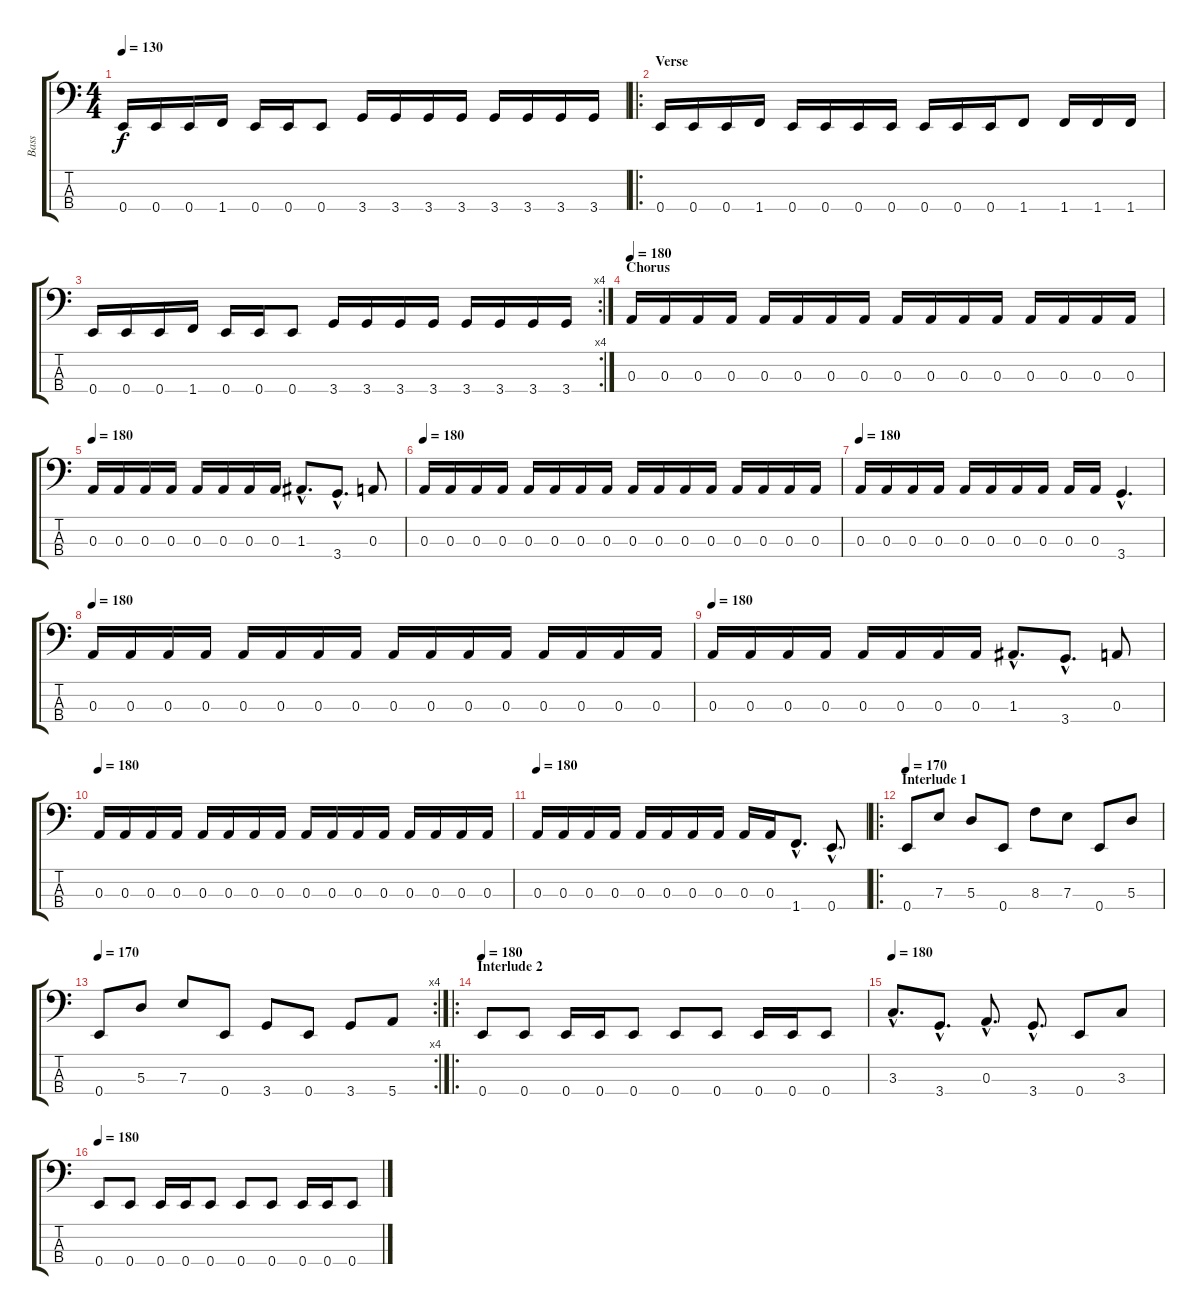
\track ("Bass" "Bass") {instrument electricbassfinger}
\staff {score tabs}
\tuning (G2 D2 A1 E1) {hide}
\ts (4 4)
\tempo 130
\clef f4
\ks c
0.4.16{dy f} 0.4.16 0.4.16 1.4.16 0.4.16 0.4.16 0.4.8 3.4.16 3.4.16 3.4.16 3.4.16 3.4.16 3.4.16 3.4.16 3.4.16 |
\ro
\section ("" "Verse")
0.4.16 0.4.16 0.4.16 1.4.16 0.4.16 0.4.16 0.4.16 0.4.16 0.4.16 0.4.16 0.4.16 1.4.8 1.4.16 1.4.16 1.4.16 |
\rc 4
0.4.16 0.4.16 0.4.16 1.4.16 0.4.16 0.4.16 0.4.8 3.4.16 3.4.16 3.4.16 3.4.16 3.4.16 3.4.16 3.4.16 3.4.16 |
\section ("" "Chorus")
\tempo 180
0.3.16 0.3.16 0.3.16 0.3.16 0.3.16 0.3.16 0.3.16 0.3.16 0.3.16 0.3.16 0.3.16 0.3.16 0.3.16 0.3.16 0.3.16 0.3.16 |
\tempo 180
0.3.16 0.3.16 0.3.16 0.3.16 0.3.16 0.3.16 0.3.16 0.3.16 1.3{hac}.8{d} 3.4{hac}.8{d} 0.3.8 |
\tempo 180
0.3.16 0.3.16 0.3.16 0.3.16 0.3.16 0.3.16 0.3.16 0.3.16 0.3.16 0.3.16 0.3.16 0.3.16 0.3.16 0.3.16 0.3.16 0.3.16 |
\tempo 180
0.3.16 0.3.16 0.3.16 0.3.16 0.3.16 0.3.16 0.3.16 0.3.16 0.3.16 0.3.16 3.4{hac}.4{d} |
\tempo 180
0.3.16 0.3.16 0.3.16 0.3.16 0.3.16 0.3.16 0.3.16 0.3.16 0.3.16 0.3.16 0.3.16 0.3.16 0.3.16 0.3.16 0.3.16 0.3.16 |
\tempo 180
0.3.16 0.3.16 0.3.16 0.3.16 0.3.16 0.3.16 0.3.16 0.3.16 1.3{hac}.8{d} 3.4{hac}.8{d} 0.3.8 |
\tempo 180
0.3.16 0.3.16 0.3.16 0.3.16 0.3.16 0.3.16 0.3.16 0.3.16 0.3.16 0.3.16 0.3.16 0.3.16 0.3.16 0.3.16 0.3.16 0.3.16 |
\tempo 180
0.3.16 0.3.16 0.3.16 0.3.16 0.3.16 0.3.16 0.3.16 0.3.16 0.3.16 0.3.16 1.4{hac}.8{d} 0.4{hac}.8{d} |
\ro
\section ("" "Interlude 1")
\tempo 170
0.4.8 7.3.8 5.3.8 0.4.8 8.3.8 7.3.8 0.4.8 5.3.8 |
\rc 4
\tempo 170
0.4.8 5.3.8 7.3.8 0.4.8 3.4.8 0.4.8 3.4.8 5.4.8 |
\ro
\section ("" "Interlude 2")
\tempo 180
0.4.8 0.4.8 0.4.16 0.4.16 0.4.8 0.4.8 0.4.8 0.4.16 0.4.16 0.4.8 |
\tempo 180
3.3{hac}.8{d} 3.4{hac}.8{d} 0.3{hac}.8{d} 3.4{hac}.8{d} 0.4.8 3.3.8 |
\tempo 180
0.4.8 0.4.8 0.4.16 0.4.16 0.4.8 0.4.8 0.4.8 0.4.16 0.4.16 0.4.8
